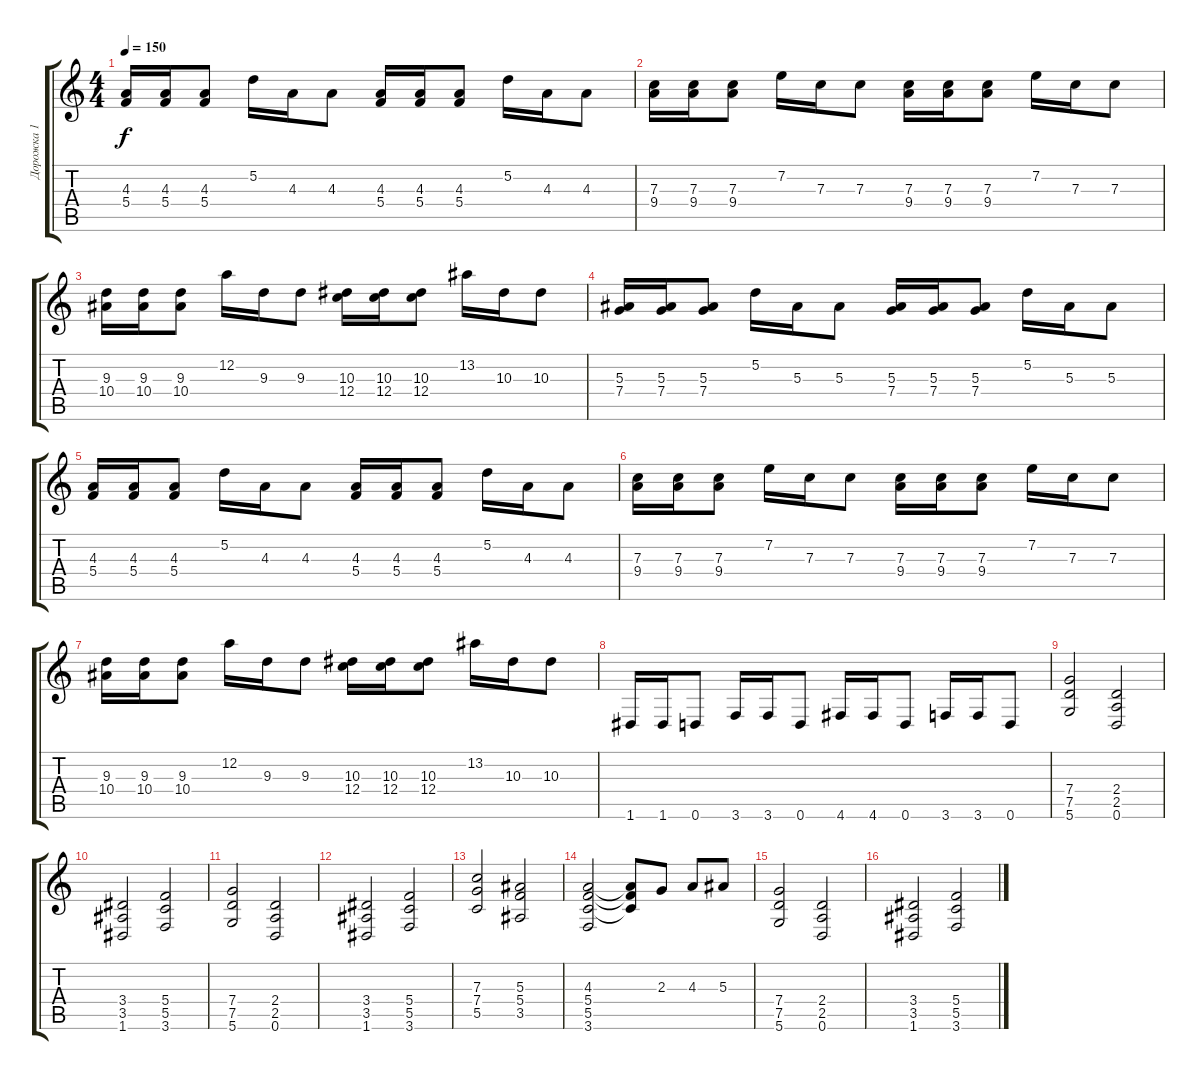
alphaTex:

\track ("Дорожка 1" "Дорожка 1") {instrument distortionguitar}
\staff {score tabs}
\tuning (D4 A3 F3 C3 G2 D2) {hide}
\ts (4 4)
\tempo 150
\clef g2
\ks c
(4.3 5.4).16{dy f} (4.3 5.4).16 (4.3 5.4).8 5.2.16 4.3.16 4.3.8 (4.3 5.4).16 (4.3 5.4).16 (4.3 5.4).8 5.2.16 4.3.16 4.3.8 |
(7.3 9.4).16 (7.3 9.4).16 (7.3 9.4).8 7.2.16 7.3.16 7.3.8 (7.3 9.4).16 (7.3 9.4).16 (7.3 9.4).8 7.2.16 7.3.16 7.3.8 |
(9.3 10.4).16 (9.3 10.4).16 (9.3 10.4).8 12.2.16 9.3.16 9.3.8 (10.3 12.4).16 (10.3 12.4).16 (10.3 12.4).8 13.2.16 10.3.16 10.3.8 |
(5.3 7.4).16 (5.3 7.4).16 (5.3 7.4).8 5.2.16 5.3.16 5.3.8 (5.3 7.4).16 (5.3 7.4).16 (5.3 7.4).8 5.2.16 5.3.16 5.3.8 |
(4.3 5.4).16 (4.3 5.4).16 (4.3 5.4).8 5.2.16 4.3.16 4.3.8 (4.3 5.4).16 (4.3 5.4).16 (4.3 5.4).8 5.2.16 4.3.16 4.3.8 |
(7.3 9.4).16 (7.3 9.4).16 (7.3 9.4).8 7.2.16 7.3.16 7.3.8 (7.3 9.4).16 (7.3 9.4).16 (7.3 9.4).8 7.2.16 7.3.16 7.3.8 |
(9.3 10.4).16 (9.3 10.4).16 (9.3 10.4).8 12.2.16 9.3.16 9.3.8 (10.3 12.4).16 (10.3 12.4).16 (10.3 12.4).8 13.2.16 10.3.16 10.3.8 |
1.6.16 1.6.16 0.6.8 3.6.16 3.6.16 0.6.8 4.6.16 4.6.16 0.6.8 3.6.16 3.6.16 0.6.8 |
(7.4 7.5 5.6).2 (2.4 2.5 0.6).2 |
(3.4 3.5 1.6).2 (5.4 5.5 3.6).2 |
(7.4 7.5 5.6).2 (2.4 2.5 0.6).2 |
(3.4 3.5 1.6).2 (5.4 5.5 3.6).2 |
(7.3 7.4 5.5).2 (5.3 5.4 3.5).2 |
(4.3 5.4 5.5 3.6).2 (4.3{t} 5.4{t} 5.5{t}).8 2.3.8 4.3.8 5.3.8 |
(7.4 7.5 5.6).2 (2.4 2.5 0.6).2 |
(3.4 3.5 1.6).2 (5.4 5.5 3.6).2
